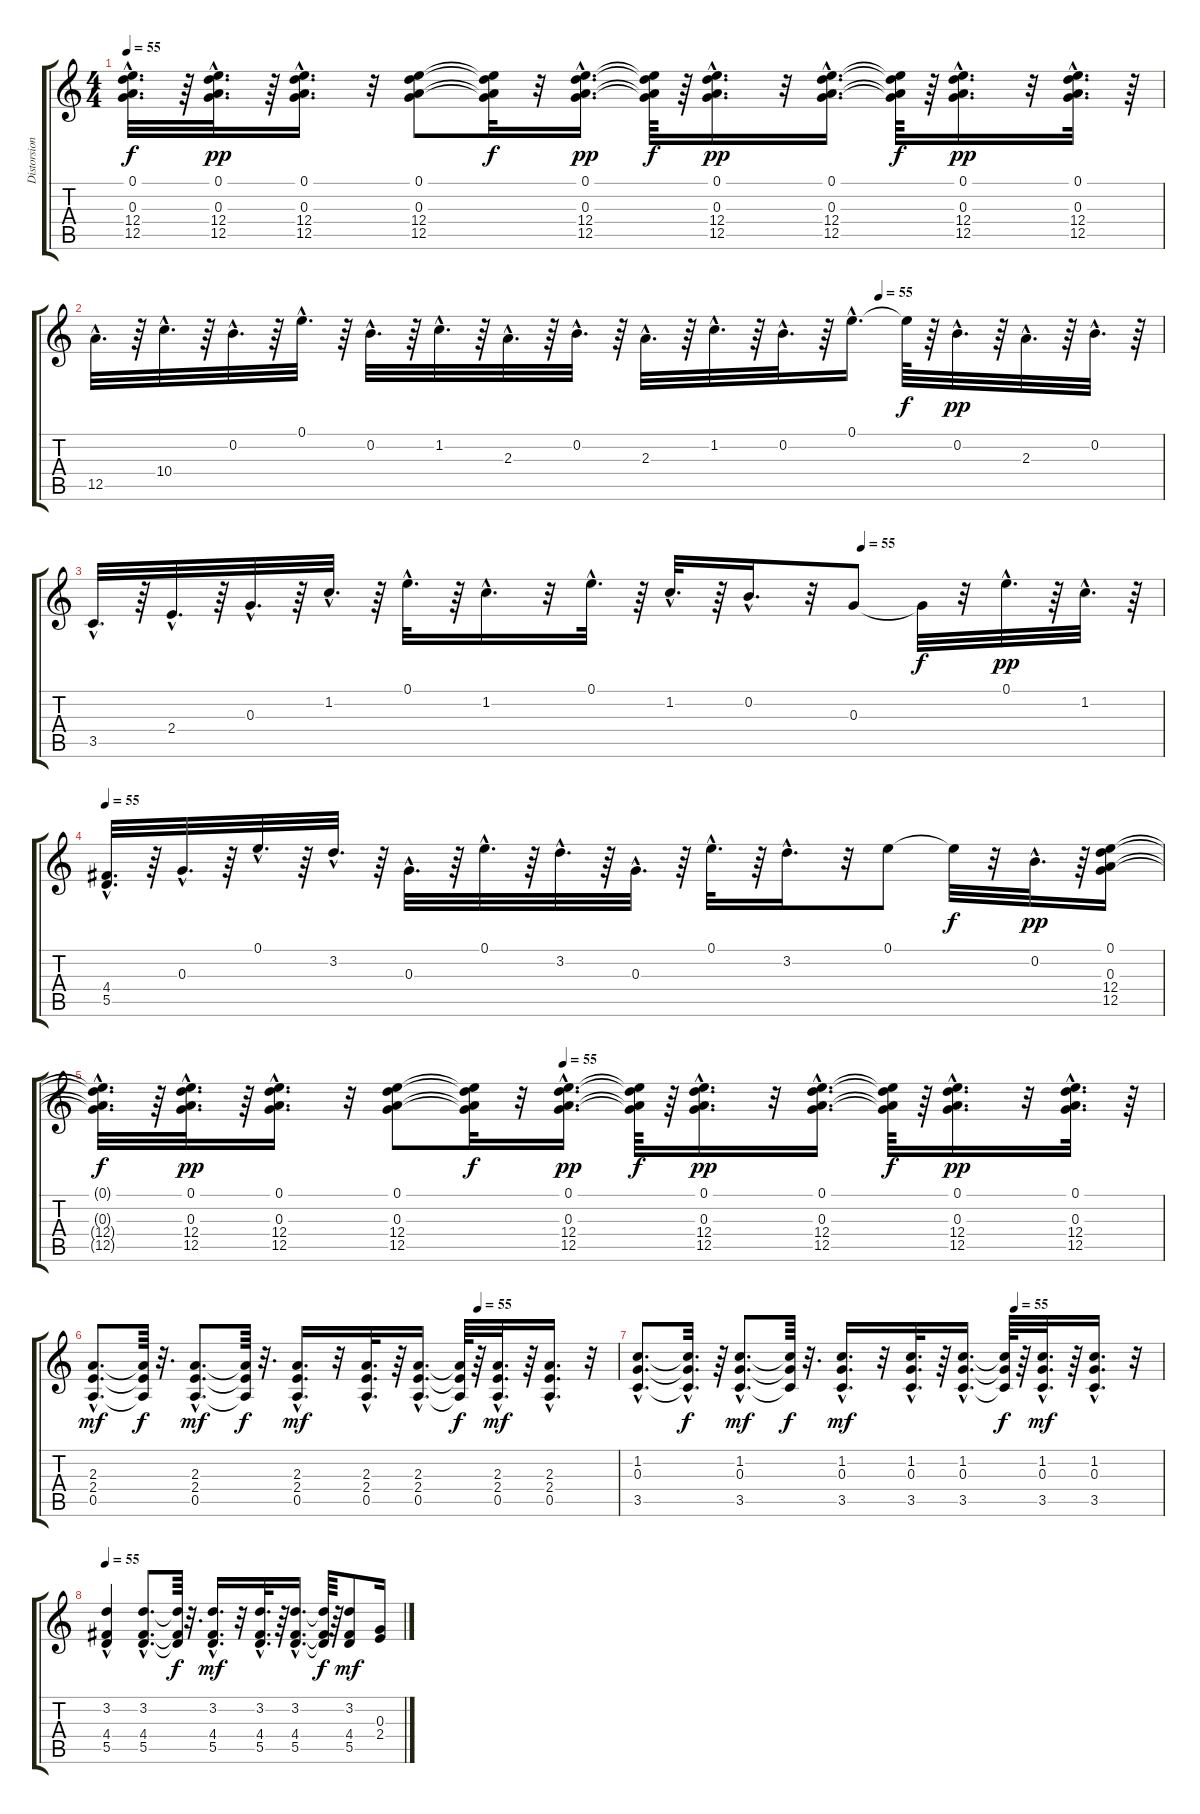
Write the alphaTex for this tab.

\track ("Distorsion" "Distorsion") {instrument distortionguitar}
\staff {score tabs}
\tuning (E4 B3 G3 D3 A2 E2) {hide}
\ts (4 4)
\tempo 55
\clef g2
\ks c
(0.1{hac t} 0.3{hac t} 12.4{hac t} 12.5{hac t}).32{d dy f} r.64 (0.1{hac} 0.3{hac} 12.4{hac} 12.5{hac}).32{d dy pp} r.64 (0.1{hac} 0.3{hac} 12.4{hac} 12.5{hac}).16{d} r.32 (0.1 0.3 12.4 12.5).8 (0.1{t} 0.3{t} 12.4{t} 12.5{t}).32{dy f} r.32 (0.1{hac} 0.3{hac} 12.4{hac} 12.5{hac}).16{d dy pp} (0.1{t} 0.3{t} 12.4{t} 12.5{t}).64{dy f} r.64 (0.1{hac} 0.3{hac} 12.4{hac} 12.5{hac}).16{d dy pp} r.32 (0.1{hac} 0.3{hac} 12.4{hac} 12.5{hac}).16{d} (0.1{t} 0.3{t} 12.4{t} 12.5{t}).64{dy f} r.64 (0.1{hac} 0.3{hac} 12.4{hac} 12.5{hac}).16{d dy pp} r.32 (0.1{hac} 0.3{hac} 12.4{hac} 12.5{hac}).32{d} r.64 |
\tempo (55 0.734375)
12.5{hac}.32{d} r.64 10.4{hac}.32{d} r.64 0.2{hac}.32{d} r.64 0.1{hac}.32{d} r.64 0.2{hac}.32{d} r.64 1.2{hac}.32{d} r.64 2.3{hac}.32{d} r.64 0.2{hac}.32{d} r.64 2.3{hac}.32{d} r.64 1.2{hac}.32{d} r.64 0.2{hac}.32{d} r.64 0.1{hac}.16{d} 0.1{t}.64{dy f} r.64 0.2{hac}.32{d dy pp} r.64 2.3{hac}.32{d} r.64 0.2{hac}.32{d} r.64 |
\tempo (55 0.71875)
3.5{hac}.32{d} r.64 2.4{hac}.32{d} r.64 0.3{hac}.32{d} r.64 1.2{hac}.32{d} r.64 0.1{hac}.32{d} r.64 1.2{hac}.16{d} r.32 0.1{hac}.32{d} r.64 1.2{hac}.32{d} r.64 0.2{hac}.16{d} r.32 0.3.8 0.3{t}.32{dy f} r.32 0.1{hac}.32{d dy pp} r.64 1.2{hac}.32{d} r.64 |
\tempo 55
(4.4{hac} 5.5{hac}).32{d} r.64 0.3{hac}.32{d} r.64 0.1{hac}.32{d} r.64 3.2{hac}.32{d} r.64 0.3{hac}.32{d} r.64 0.1{hac}.32{d} r.64 3.2{hac}.32{d} r.64 0.3{hac}.32{d} r.64 0.1{hac}.32{d} r.64 3.2{hac}.16{d} r.32 0.1.8 0.1{t}.32{dy f} r.32 0.2{hac}.32{d dy pp} r.64 (0.1 0.3 12.4 12.5).16 |
\tempo (55 0.4375)
(0.1{hac t} 0.3{hac t} 12.4{hac t} 12.5{hac t}).32{d dy f} r.64 (0.1{hac} 0.3{hac} 12.4{hac} 12.5{hac}).32{d dy pp} r.64 (0.1{hac} 0.3{hac} 12.4{hac} 12.5{hac}).16{d} r.32 (0.1 0.3 12.4 12.5).8 (0.1{t} 0.3{t} 12.4{t} 12.5{t}).32{dy f} r.32 (0.1{hac} 0.3{hac} 12.4{hac} 12.5{hac}).16{d dy pp} (0.1{t} 0.3{t} 12.4{t} 12.5{t}).64{dy f} r.64 (0.1{hac} 0.3{hac} 12.4{hac} 12.5{hac}).16{d dy pp} r.32 (0.1{hac} 0.3{hac} 12.4{hac} 12.5{hac}).16{d} (0.1{t} 0.3{t} 12.4{t} 12.5{t}).64{dy f} r.64 (0.1{hac} 0.3{hac} 12.4{hac} 12.5{hac}).16{d dy pp} r.32 (0.1{hac} 0.3{hac} 12.4{hac} 12.5{hac}).32{d} r.64 |
\tempo (55 0.734375)
(2.3{hac} 2.4{hac} 0.5{hac}).8{d dy mf} (2.3{t} 2.4{t} 0.5{t}).64{dy f} r.32{d} (2.3{hac} 2.4{hac} 0.5{hac}).8{d dy mf} (2.3{t} 2.4{t} 0.5{t}).64{dy f} r.32{d} (2.3{hac} 2.4{hac} 0.5{hac}).16{d dy mf} r.32 (2.3{hac} 2.4{hac} 0.5{hac}).32{d} r.64 (2.3{hac} 2.4{hac} 0.5{hac}).16{d} (2.3{t} 2.4{t} 0.5{t}).64{dy f} r.64 (2.3{hac} 2.4{hac} 0.5{hac}).32{d dy mf} r.64 (2.3{hac} 2.4{hac} 0.5{hac}).16{d} r.32 |
\tempo (55 0.71875)
(1.2{hac} 0.3{hac} 3.5{hac}).8{d} (1.2{hac t} 0.3{hac t} 3.5{hac t}).32{d dy f} r.64 (1.2{hac} 0.3{hac} 3.5{hac}).8{d dy mf} (1.2{t} 0.3{t} 3.5{t}).64{dy f} r.32{d} (1.2{hac} 0.3{hac} 3.5{hac}).16{d dy mf} r.32 (1.2{hac} 0.3{hac} 3.5{hac}).32{d} r.64 (1.2{hac} 0.3{hac} 3.5{hac}).16{d} (1.2{t} 0.3{t} 3.5{t}).64{dy f} r.64 (1.2{hac} 0.3{hac} 3.5{hac}).32{d dy mf} r.64 (1.2{hac} 0.3{hac} 3.5{hac}).16{d} r.32 |
\tempo 55
(3.2{hac} 4.4{hac} 5.5).4 (3.2{hac} 4.4{hac} 5.5{hac}).8{d} (3.2{t} 4.4{t} 5.5{t}).64{dy f} r.32{d} (3.2{hac} 4.4{hac} 5.5{hac}).16{d dy mf} r.32 (3.2{hac} 4.4{hac} 5.5{hac}).32{d} r.64 (3.2{hac} 4.4{hac} 5.5{hac}).16{d} (3.2{t} 4.4{t} 5.5{t}).64{dy f} r.64 (3.2 4.4 5.5).8{dy mf} (0.3 2.4).16
